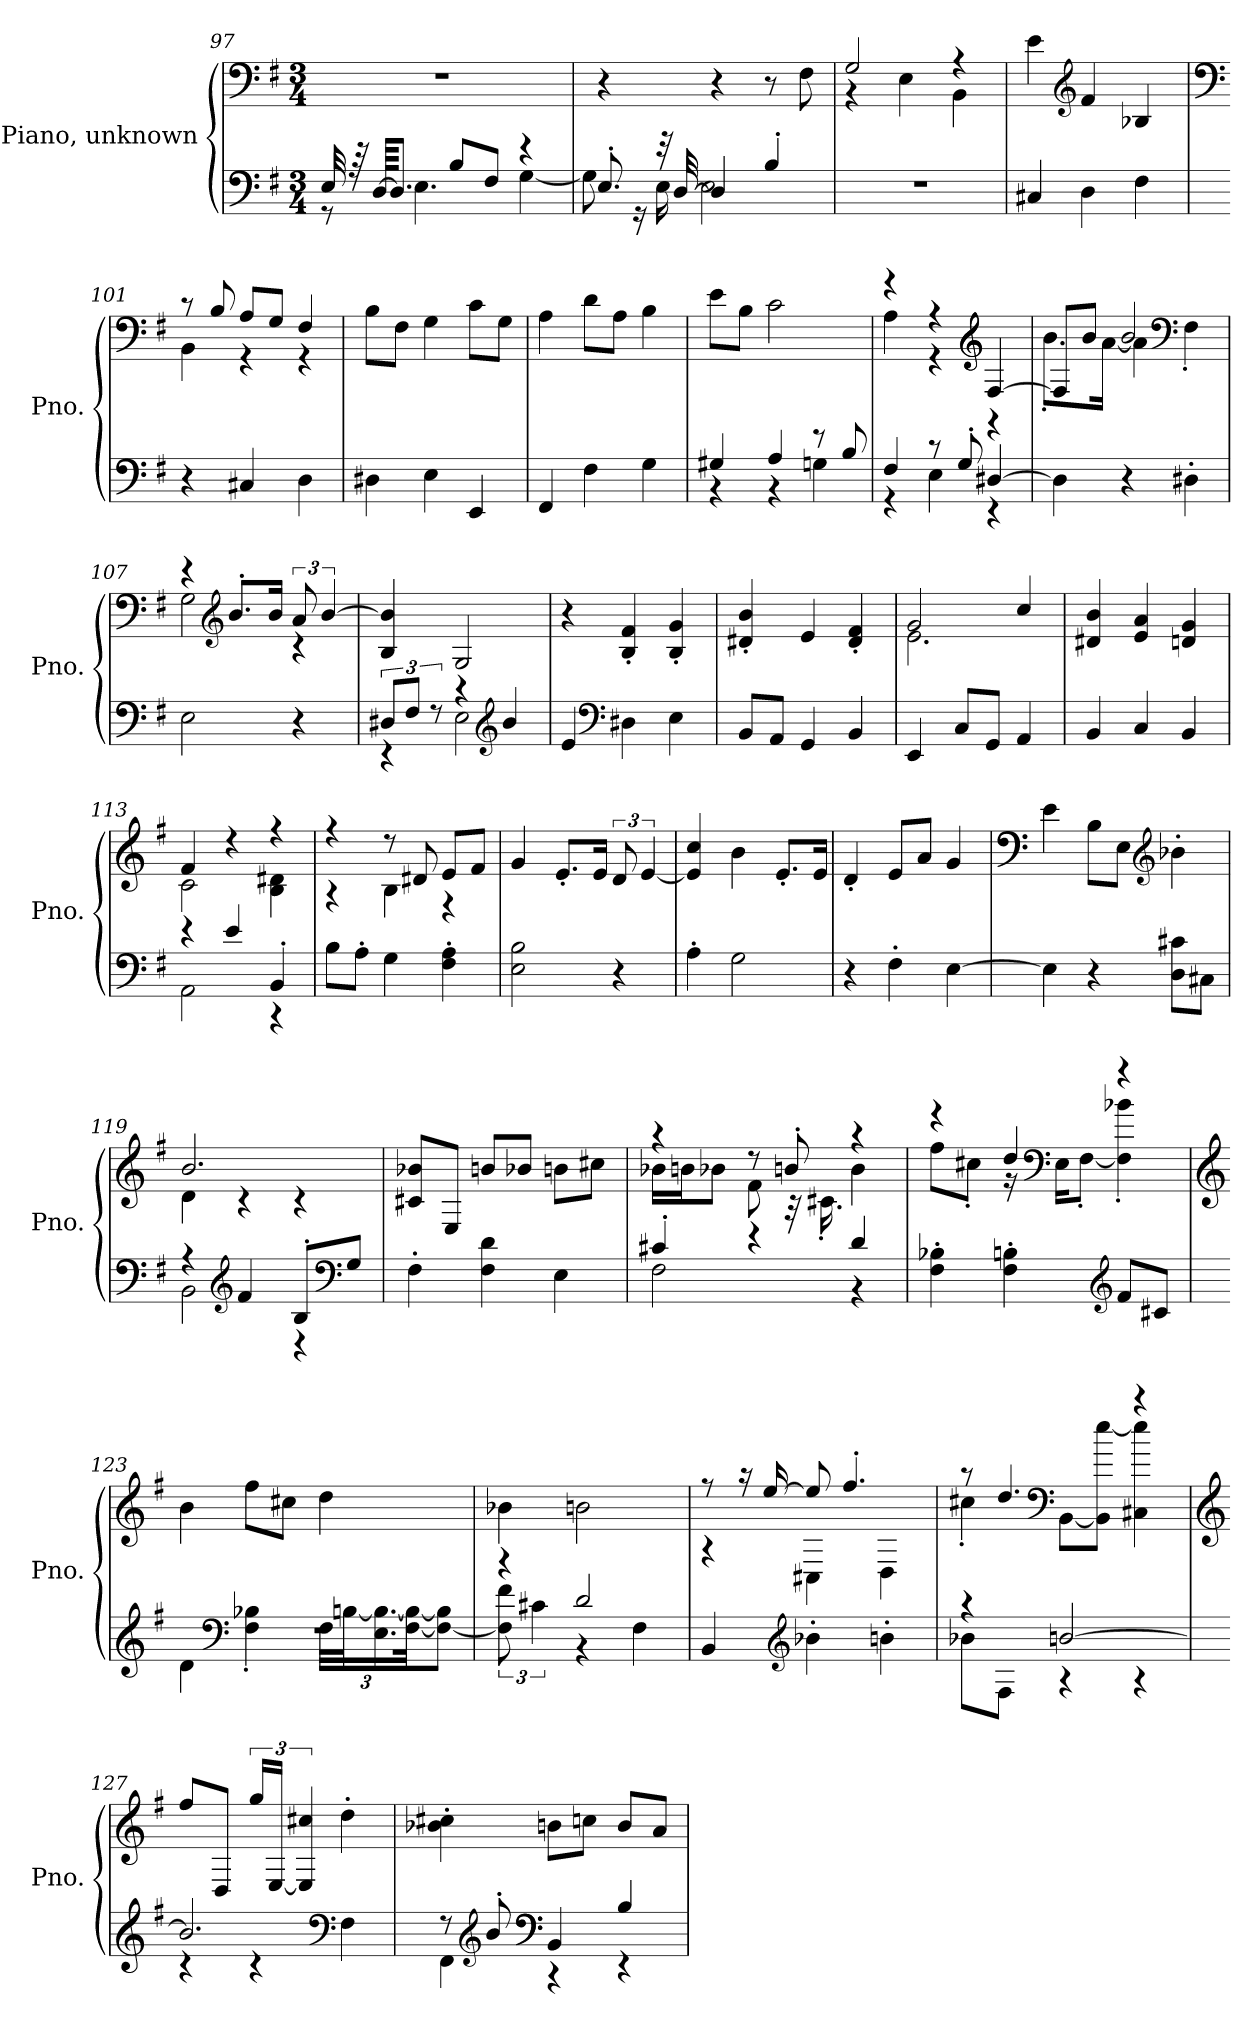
**kern	**kern
*part1	*part1
*staff2	*staff1
*I"Piano, unknown	*
*I'Pno.	*
*clefF4	*clefF4
*k[f#]	*k[f#]
*M3/4	*M3/4
=97	=97
*^	*
32E/	8r	2.r
64r	.	.
[64D/KKKL	.	.
8.D/J]	.	.
.	4.E\	.
8B/L	.	.
8F#/J	.	.
4r	[4G\	.
=98	=98	=98
8.E'/	8G\]	4r
.	16r	.
32r	16E\	.
[32D/	.	.
4D/]	2E\	4r
4B'/	.	8r
.	.	8F#\
*v	*v	*
!!LO:PB:g=z
=99	=99
*	*^
2.r	2G/	4r
.	.	4E\
.	4r	4BB\
*	*v	*v
=100	=100
4C#X/	4e\
*	*clefG2
4D\	4f#/
4F#\	4B-X/
=101	=101
*	*clefF4
*	*^
4r	8r	4BB\
.	8B/	.
4C#X/	8A/L	4r
.	8G/J	.
4D\	4F#/	4r
*	*v	*v
=102	=102
4D#X\	8B\L
.	8F#\J
4E\	4G\
4EE/	8c\L
.	8G\J
=103	=103
4FF#/	4A\
4F#\	8d\L
.	8A\J
4G\	4B\
=104	=104
*^	*
4G#X/	4r	8e\L
.	.	8B\J
4A/	4r	2c\
8r	4Gn\	.
8B/	.	.
=105	=105	=105
*	*	*^
4F#/	4r	4r	4A\
8r	4E\	4r	4r
8G'/	.	.	.
*	*	*clefG2	*
[4D#X/	4r	[4F#/	4r
*v	*v	*	*
!!LO:LB:g=z	!!
=106	=106	=106
4D#\]	8F#/L]	8.b'\L
.	8b/J	.
.	.	[16a\Jk
4r	2b/	4a\]
*	*clefF4	*
4D#X'\	.	4F#'\
=107	=107	=107
2E\	4r	2G\
*	*clefG2	*
.	8.b'/L	.
.	16b/Jk	.
4r	12a/	4r
.	[6b/	.
*	*v	*v
=108	=108
*^	*
12D#X/L	4r	4B/ 4b/]
12F#/J	.	.
12r	.	.
4r	2E\	2G/
*clefG2	*	*
4b/	.	.
*v	*v	*
=109	=109
4e/	4r
*clefF4	*
4D#X\	4B/' 4f#/'
4E\	4B/' 4g/'
=110	=110
8BB/L	4d#X/' 4b/'
8AA/J	.
4GG/	4e/
4BB/	4d#/' 4f#/'
=111	=111
*	*^
4EE/	2g/	2.e\
8C/L	.	.
8GG/J	.	.
4AA/	4cc/	.
*	*v	*v
!!LO:LB:g=z
=112	=112
4BB/	4d#X/ 4b/
4C/	4e/ 4a/
4BB/	4dn/ 4g/
=113	=113
*^	*^
4r	2AA\	4f#/	2c\
4e/	.	4r	.
4BB'/	4r	4r	4B\ 4d#X\
*v	*v	*	*
=114	=114	=114
8B\L	4r	4r
8A'\J	.	.
4G\	8r	4B\
.	8d#X/	.
4F#\' 4A\'	8e/L	4r
.	8f#/J	.
*	*v	*v
=115	=115
2E\ 2B\	4g/
.	8.e'/L
.	16e/Jk
4r	12d/
.	[6e/
=116	=116
4A'\	4e/] 4cc/
2G\	4b\
.	8.e'/L
.	16e/Jk
=117	=117
4r	4d'/
4F#'\	8e/L
.	8a/J
[4E\	4g/
!!LO:LB:g=z
=118	=118
*	*clefF4
4E\]	4e\
4r	8B\L
.	8E\J
*	*clefG2
8D\ 8c#X\L	4b-X'\
8C#X\J	.
=119	=119
*^	*^
4r	2BB\	2.b/	4d\
*clefG2	*	*	*
4f#/	.	.	4r
8B'/L	4r	.	4r
*clefF4	*	*	*
8G/J	.	.	.
*v	*v	*	*
*	*v	*v
=120	=120
4F#'\	8c#X/ 8b-X/L
.	8E/J
4F#\ 4d\	8bn/L
.	8b-X/J
4E\	8bn\L
.	8cc#X\J
=121	=121
*^	*^
4c#X'/	2F#\	4r	16b-X\LL
.	.	.	16bn\J
.	.	.	8b-X\J
4r	.	8r	8f#\
.	.	8bn'/	32r
.	.	.	16.c#X'\
4d/	4r	4r	4b\
*v	*v	*	*
!!LO:LB:g=z	!!
=122	=122	=122
4F#\' 4B-X\'	4r	8ff#\L
.	.	8cc#X'\J
4F#\' 4Bn\'	4dd/	16r
*	*clefF4	*
.	.	16E\KL
.	.	[8F#'\J
*clefG2	*	*
8f#/L	4r	4F#\]' 4b-X\'
8c#X/J	.	.
*	*v	*v
=123	=123
*	*clefG2
*^	*
2.r	4d\	4b\
*clefF4	*	*
.	4F#\' 4B-X\'	8ff#\L
.	.	8cc#X\J
*	*Xbrackettup	*
.	48F#\LLL	4dd\
.	[48Bn\J	.
.	24.E\ 24.B\_	.
.	[48F#\ 48B\_JK	.
.	8F#\_ 8B\]J	.
=124	=124	=124
*	*brackettup	*
4r	12F#\] 12f#\	4b-X\
.	6c#X\	.
2d/	4r	2bn\
.	4F#\	.
*v	*v	*
=125	=125
*	*^
4BB/	8r	4r
.	16r	.
.	[16ee/	.
*clefG2	*	*
4b-X'\	8ee/]	4C#X\
.	4.ff#'/	.
4bn'\	.	4D\
!!LO:LB:g=z	!!
=126	=126	=126
*^	*	*
4r	8b-X\L	8r	4cc#X'\
.	8F#\J	4.dd/	.
*	*	*clefF4	*
[2bn/	4r	.	[8BB\L
.	.	.	8BB\] [8ee\J
.	4r	4r	4C#X\ 4ee\]
*	*	*v	*v
=127	=127	=127
*	*	*clefG2
2.b/]	4r	8ff#/L
.	.	8D/J
.	4r	24gg/LL
.	.	[24E/JJ
.	.	6E/] 6cc#X/
*clefF4	*	*
.	4F#\	4dd'\
=128	=128	=128
8r	4FF#\	4b-X\' 4cc#X\'
*clefG2	*	*
8b'/	.	.
*clefF4	*	*
4BB/	4r	8bn\L
.	.	8ccn\J
4B/	4r	8b/L
.	.	8a/J
*v	*v	*
=	=
*-	*-
